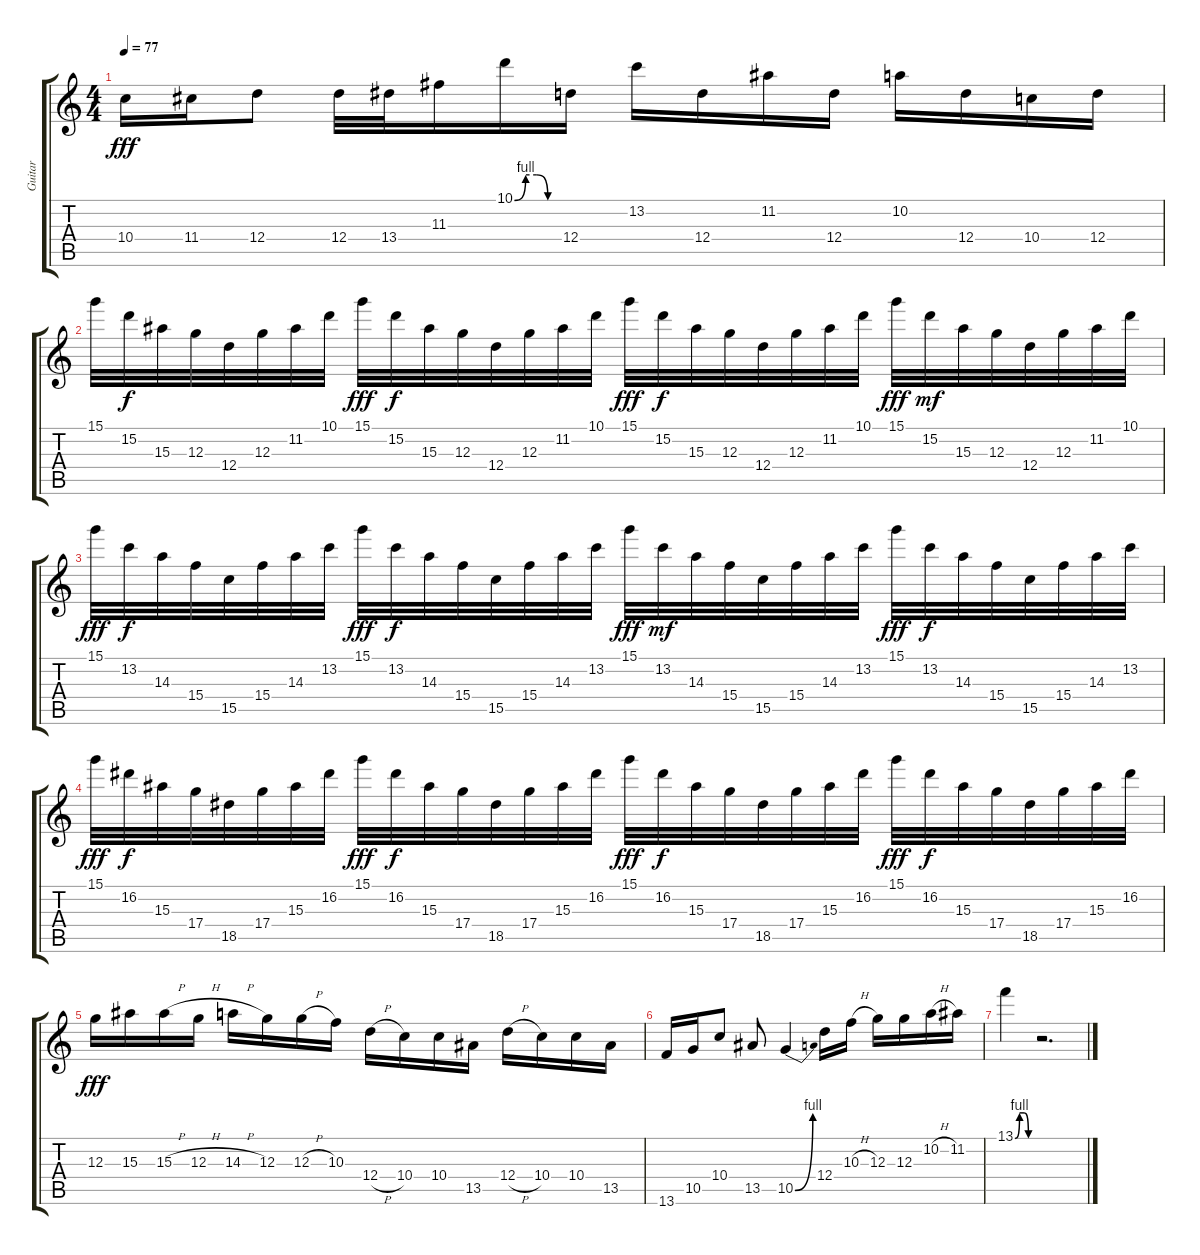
\track ("Guitar" "Guitar") {instrument distortionguitar}
\staff {score tabs}
\tuning (E4 B3 G3 D3 A2 E2) {hide}
\ts (4 4)
\tempo 77
\clef g2
\ks c
10.4.16{dy fff} 11.4.16 12.4.8 12.4.32 13.4.32 11.3.16 10.1{be (custom 0 0 15 4 30 4 45 0 60 0)}.16 12.4.16 13.2.16 12.4.16 11.2.16 12.4.16 10.2.16 12.4.16 10.4.16 12.4.16 |
15.1.32 15.2.32{dy f} 15.3.32 12.3.32 12.4.32 12.3.32 11.2.32 10.1.32 15.1.32{dy fff} 15.2.32{dy f} 15.3.32 12.3.32 12.4.32 12.3.32 11.2.32 10.1.32 15.1.32{dy fff} 15.2.32{dy f} 15.3.32 12.3.32 12.4.32 12.3.32 11.2.32 10.1.32 15.1.32{dy fff} 15.2.32{dy mf} 15.3.32 12.3.32 12.4.32 12.3.32 11.2.32 10.1.32 |
15.1.32{dy fff} 13.2.32{dy f} 14.3.32 15.4.32 15.5.32 15.4.32 14.3.32 13.2.32 15.1.32{dy fff} 13.2.32{dy f} 14.3.32 15.4.32 15.5.32{volume 2} 15.4.32 14.3.32 13.2.32 15.1.32{dy fff} 13.2.32{dy mf} 14.3.32 15.4.32 15.5.32 15.4.32 14.3.32 13.2.32 15.1.32{dy fff} 13.2.32{dy f} 14.3.32 15.4.32 15.5.32 15.4.32 14.3.32 13.2.32 |
15.1.32{dy fff} 16.2.32{dy f} 15.3.32 17.4.32 18.5.32 17.4.32 15.3.32 16.2.32 15.1.32{dy fff} 16.2.32{dy f} 15.3.32 17.4.32 18.5.32 17.4.32 15.3.32 16.2.32 15.1.32{dy fff} 16.2.32{dy f} 15.3.32 17.4.32 18.5.32 17.4.32 15.3.32 16.2.32 15.1.32{dy fff} 16.2.32{dy f} 15.3.32 17.4.32 18.5.32 17.4.32 15.3.32 16.2.32 |
12.3.16{dy fff} 15.3.16 15.3{h}.16 12.3{h}.16 14.3{h}.16 12.3.16 12.3{h}.16 10.3.16 12.4{h}.16 10.4.16 10.4.16 13.5.16 12.4{h}.16 10.4.16 10.4.16 13.5.16 |
13.6.16 10.5.16 10.4.8 13.5.8 10.5{be (bend 0 0 60 4)}.4 12.4.16 10.3{h}.16 12.3.16 12.3.16 10.2{h}.16 11.2.16 |
13.1{be (custom 0 0 15 4 30 4 45 0 60 0)}.4 r.2{d}
